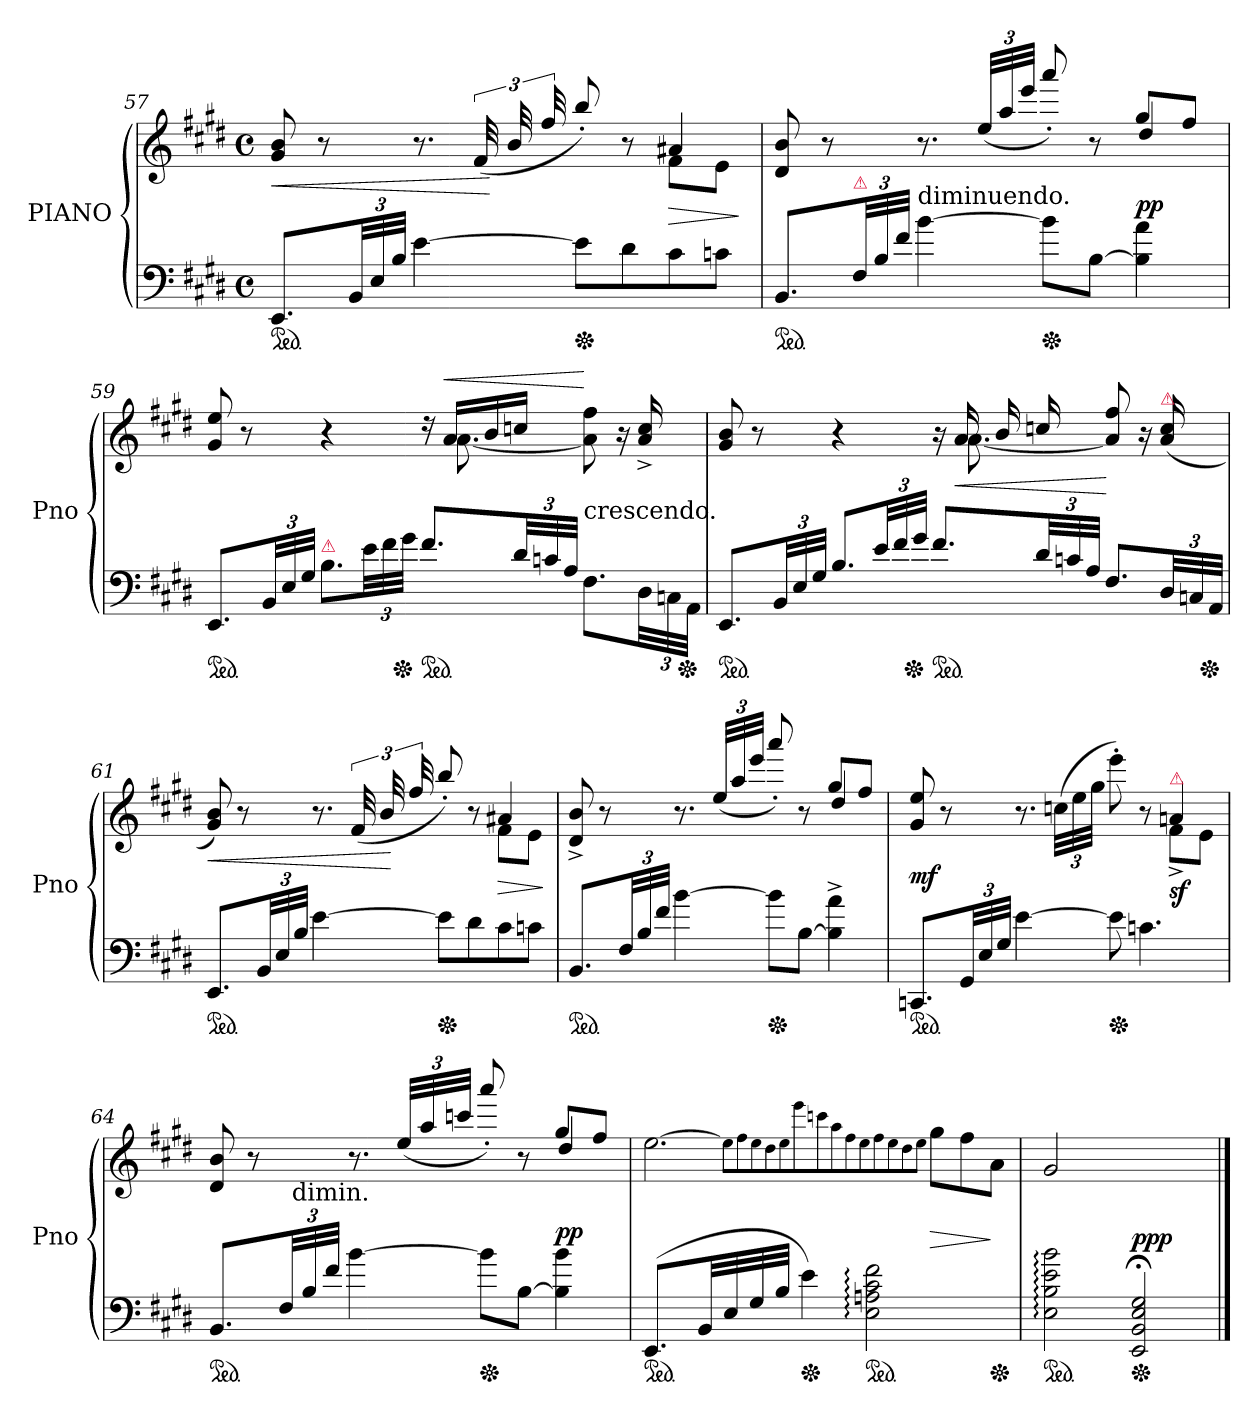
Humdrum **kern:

**kern	**kern	**dynam
*part1	*part1	*part1
*staff2	*staff1	*staff1/2
*I"PIANO	*	*
*I'Pno	*	*
*clefF4	*clefG2	*
*k[f#c#g#d#]	*k[f#c#g#d#]	*
*E:	*E:	*
*M4/4	*M4/4	*
*met(c)	*met(c)	*
=57	=57	=57
*	*^	*
*ped	*	*	*
8.EE/L	8g#/ 8b/	2.ryy	<
.	8r	.	.
48BB/LL	.	.	.
48E/	.	.	.
48B/JJJ	.	.	.
[4e\	8.r	.	.
.	(48f#/	.	.
.	48b/	.	[
.	48ff#/	.	.
*Xped	*	*	*
8e\L]	8bb'/)	.	.
8d#\	8r	.	.
8c#\	4a#X/	8f#\L	>
8cn\J	.	8e\J	.
*	*v	*v	*
.	.	]
=58	=58	=58
*	*^	*
*ped	*	*	*
8.BB/L	8d#/ 8b/	2.ryy	.
.	8r	.	.
!LO:TX:a:color=crimson:t=⚠	!	!	!
48F#/LL	.	.	.
48B/	.	.	.
48f#\JJJ	.	.	.
!	!LO:TX:c:t=diminuendo.	!	!
[4b\	8.r	.	.
.	(>48ee/LLL	.	.
.	48aa/	.	.
.	48eee/JJJ	.	.
*Xped	*	*	*
8b\L]	8aaa'/)	.	.
[8B\J	8r	.	.
4B]\ 4a\	8gg#/L	4dd#/	pp
.	8ff#/J	.	.
=59	=59	=59	=59
*ped	*	*	*
8.EE/L	8g#/ 8ee/	2ryy	.
.	8r	.	.
48BB/LL	.	.	.
48E/	.	.	.
48G#/JJJ	.	.	.
!LO:TX:a:color=crimson:t=⚠	!	!	!
8.B/L	4r	.	.
48e\LL	.	.	.
48f#\	.	.	.
*Xped	*	*	*
48g#\JJJ	.	.	.
!LO:TX:a:color=crimson:t=⚠	!	!	!
*ped	*	*	*
8.f#\L	16rdd	16ryy	.
!	!	!	!LO:HP:a
.	16a/LL	[8.a\	<
.	16b/	.	.
48d#\LL	16ccn/JJ	.	.
48cn/	.	.	.
48A/JJJ	.	.	.
!	!LO:TX:c:t=crescendo.	!	!
8.F#\L	8a]\ 8ff#\	4ryy	[
.	16r	.	.
48D#\LL	16a^>/ 16cc^>/	.	.
48Cn\	.	.	.
*Xped	*	*	*
48AA\JJJ	.	.	.
=60	=60	=60	=60
*ped	*	*	*
8.EE/L	8g#/ 8b/	2ryy	.
.	8r	.	.
48BB/LL	.	.	.
48E/	.	.	.
48G#/JJJ	.	.	.
8.B/L	4r	.	.
48e/LL	.	.	.
48f#/	.	.	.
*Xped	*	*	*
48g#/JJJ	.	.	.
*ped	*	*	*
8.f#/L	16r	16ryy	.
.	16a/	[8.a\	<
.	16b/	.	.
48d#/LL	16ccn/	.	.
48cn/	.	.	.
48A/JJJ	.	.	.
8.F#/L	8a]/ 8ff#/	4ryy	[
.	16r	.	.
!	!LO:TX:a:color=crimson:t=⚠	!	!
48D#/LL	(16a/ 16cc/	.	.
48Cn/	.	.	.
*Xped	*	*	*
48AA/JJJ	.	.	.
=61	=61	=61	=61
*ped	*	*	*
8.EE/L	8g#/ 8b/)	2.ryy	<
.	8r	.	.
48BB/LL	.	.	.
48E/	.	.	.
48B/JJJ	.	.	.
[4e\	8.r	.	.
.	(48f#/	.	.
.	48b/	.	.
.	48ff#/	.	[
*Xped	*	*	*
8e\L]	8bb'/)	.	.
8d#\	8r	.	.
8c#\	4a#X/	8f#\L	>
8cn\J	.	8e\J	.
*	*v	*v	*
.	.	]
=62	=62	=62
*	*^	*
*ped	*	*	*
8.BB/L	8d#^/ 8b^/	2.ryy	.
.	8r	.	.
48F#/LL	.	.	.
48B/	.	.	.
48f#/JJJ	.	.	.
[4b\	8.r	.	.
.	(>48ee/LLL	.	.
.	48aa/	.	.
.	48eee/JJJ	.	.
*Xped	*	*	*
8b\L]	8aaa'/)	.	.
[8B\J	8r	.	.
4B]^\ 4a^\	8gg#/L	4dd#/	.
.	8ff#/J	.	.
=63	=63	=63	=63
*ped	*	*	*
8.CCn/L	8g#/ 8ee/	2.ryy	mf
.	8r	.	.
48GG#/LL	.	.	.
48E/	.	.	.
48G#/JJJ	.	.	.
[4e\	8.r	.	.
.	(48ccn\LLL	.	.
.	48ee\	.	.
.	48gg#\JJJ	.	.
*Xped	*	*	*
8e\]	8eee'\)	.	.
4.cn\	8r	.	.
!	!LO:TX:a:color=crimson:t=⚠	!	!
.	4an/	8f#^\L	sf
.	.	8e\J	.
=64	=64	=64	=64
*	*	*^	*
*ped	*	*	*	*
8.BB/L	8d#/ 8b/	2.ryy	6ryy	.
.	8r	.	.	.
.	.	.	24ryy	.
48F#/LL	.	.	.	.
!	!	!	!LO:TX:c:t=dimin.	!
48B/	.	.	3%2ryy	.
48f#/JJJ	.	.	.	.
[4b\	8.r	.	.	.
.	(>48ee/LLL	.	.	.
.	48aa/	.	.	.
.	48cccn/JJJ	.	.	.
*Xped	*	*	*	*
8b\L]	8aaa'/)	.	.	.
[8B\J	8r	.	.	.
4B]\ 4b\	8gg#/L	4dd#/	.	pp
.	8ff#/J	.	12.ryy	.
=65	=65	=65	=65	=65
!	!LO:TX:b:i:t=perdendosi. poco a poco	!	!	!
*	*v	*v	*v	*
*ped	*	*
(8.EE/L	[2.ee\	.
!LO:N:vis=32	!	!
64BB/LL	.	.
!LO:N:vis=32	!	!
64E/	.	.
!LO:N:vis=32	!	!
64G#/	.	.
!LO:N:vis=32	!	!
64B/JJJ	.	.
*Xped	*	*
4e\)	.	.
*ped	*	*
2E:\ 2An:\ 2c#:\ 2f#:\	.	.
.	8qqee\L]	.
.	8qqff#\	.
.	8qqee\	.
.	8qqdd#\	.
.	8qqee\	.
.	8qqeee\	.
.	8qqcccn\	.
.	8qqaa\	.
.	8qqff#\	.
.	8qqee\	.
.	8qqff#\	.
.	8qqee\	.
.	8qqdd#\	.
.	8qqee\J	.
*	*Xtuplet	*
.	12gg#\L	>
.	12ff#\	.
*Xped	*	*
.	12a\J	]
=66	=66	=66
*ped	*	*
2E:\ 2B:\ 2e:\ 2b:\	2g#/	.
*Xped	*	*
2EE;</ 2BB;</ 2E;</ 2G#;</	2ryy	ppp
==	==	==
*-	*-	*-
